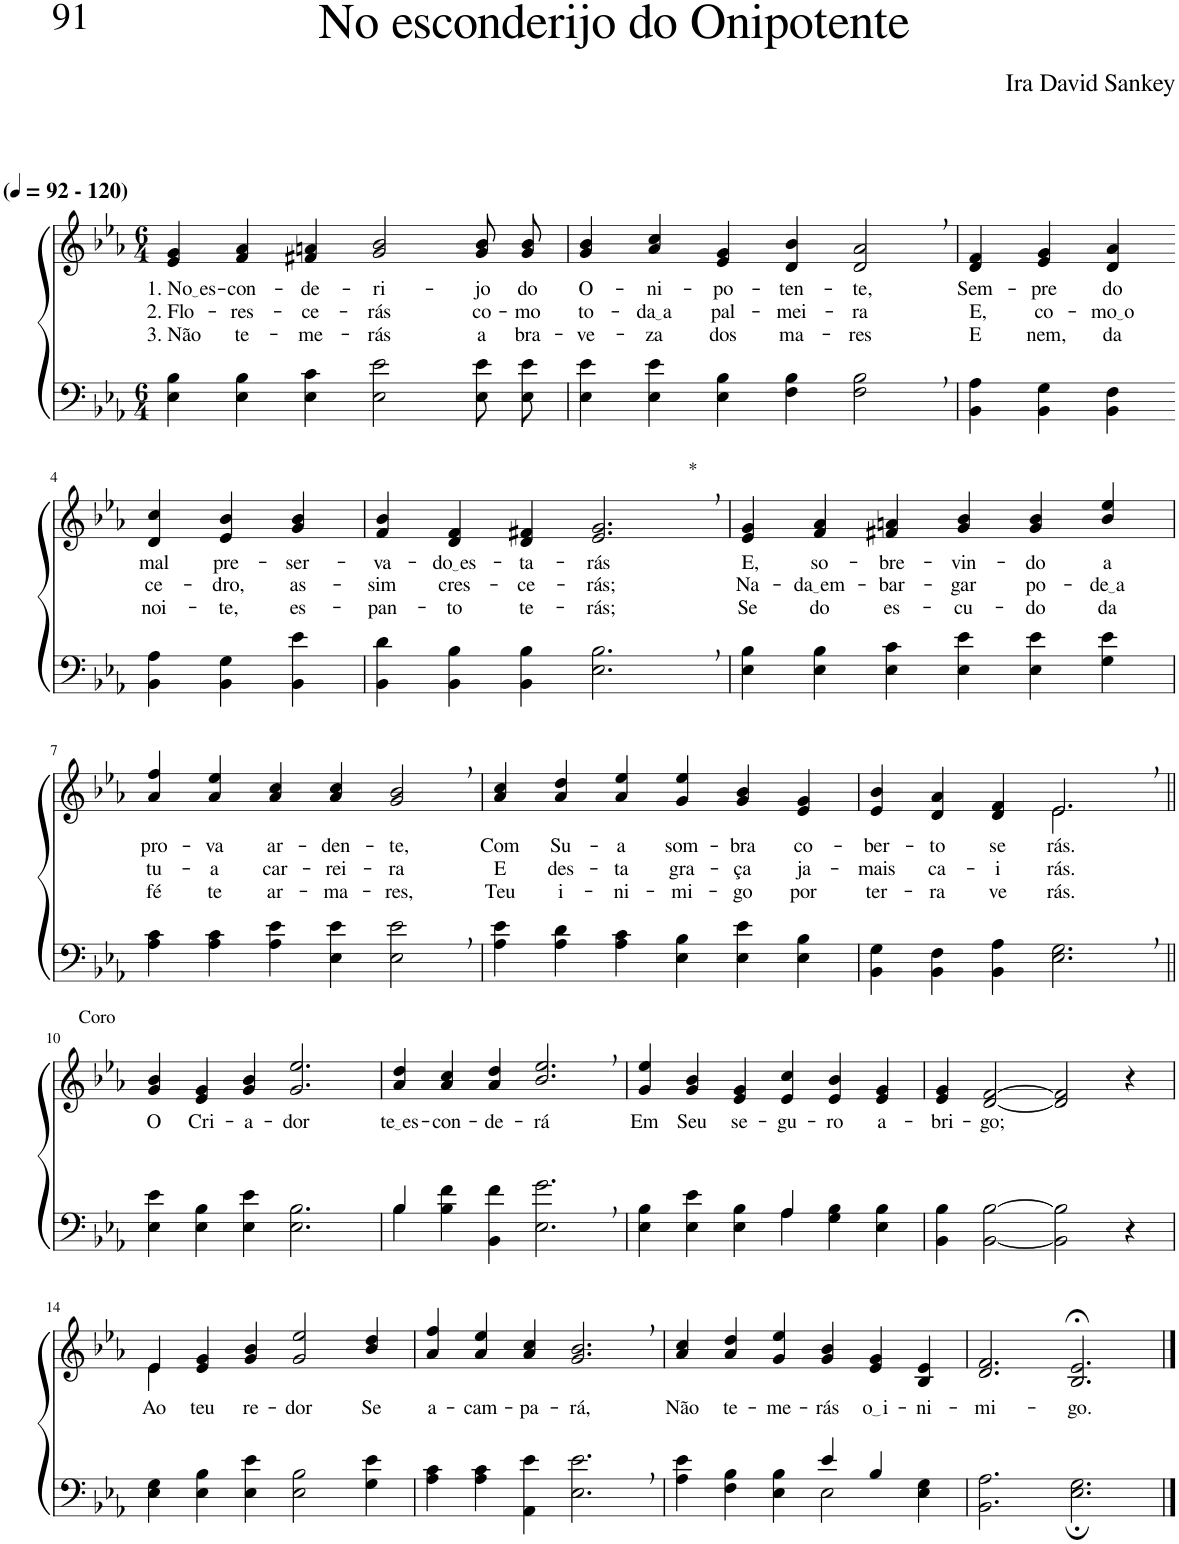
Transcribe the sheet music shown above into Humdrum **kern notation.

**kern	**kern	**text	**text	**text
*part2	*part1	*part1	*part1	*part1
*staff2	*staff1	*staff1	*staff1	*staff1
*I"Parte III e IV	*I"Parte I e II	*	*	*
*clefF4	*clefG2	*	*	*
*Trd1c2	*Trd1c2	*	*	*
*k[b-e-a-]	*k[b-e-a-]	*	*	*
*M6/4	*M6/4	*	*	*
*MM92	*MM92	*	*	*
=1	=1	=1	=1	=1
!	!LO:TX:a:B:t=(	!	!	!
!	!LO:TX:a:B:t=- 120)	!	!	!
!	!	!LO:LY:b	!LO:LY:b	!LO:LY:b
4E-\ 4B-\	4e-/ 4g/	1. No es	2. Flo-	3. Não
!	!	!LO:LY:b	!LO:LY:b	!LO:LY:b
4E-\ 4B-\	4f/ 4a-/	-con-	-res-	te-
!	!	!LO:LY:b	!LO:LY:b	!LO:LY:b
4E-\ 4c\	4f#X/ 4an/	-de-	-ce-	-me-
!	!	!LO:LY:b	!LO:LY:b	!LO:LY:b
2E-\ 2e-\	2g/ 2b-/	-ri-	-rás	-rás
!	!	!LO:LY:b	!LO:LY:b	!LO:LY:b
8E-\ 8e-\L	8g/ 8b-/L	-jo	co-	a
!	!	!LO:LY:b	!LO:LY:b	!LO:LY:b
8E-\ 8e-\J	8g/ 8b-/J	do	-mo	bra-
=2	=2	=2	=2	=2
!	!	!LO:LY:b	!LO:LY:b	!LO:LY:b
4E-\ 4e-\	4g/ 4b-/	O-	to-	-ve-
!	!	!LO:LY:b	!LO:LY:b	!LO:LY:b
4E-\ 4e-\	4a-/ 4cc/	-ni-	da a	-za
!	!	!LO:LY:b	!LO:LY:b	!LO:LY:b
4E-\ 4B-\	4e-/ 4g/	-po-	pal-	dos
!	!	!LO:LY:b	!LO:LY:b	!LO:LY:b
4F\ 4B-\	4d/ 4b-/	-ten-	-mei-	ma-
!	!	!LO:LY:b	!LO:LY:b	!LO:LY:b
2F\, 2B-\,	2d/, 2a-/,	-te,	-ra	-res
=3	=3	=3	=3	=3
!	!	!LO:LY:b	!LO:LY:b	!LO:LY:b
4BB-\ 4A-\	4d/ 4f/	Sem-	E,	E
!	!	!LO:LY:b	!LO:LY:b	!LO:LY:b
4BB-\ 4G\	4e-/ 4g/	-pre	co-	nem,
!	!	!LO:LY:b	!LO:LY:b	!LO:LY:b
4BB-\ 4F\	4d/ 4a-/	do	mo o	da
!!LO:LB:g=z
=4-	=4-	=4-	=4-	=4-
!	!	!LO:LY:b	!LO:LY:b	!LO:LY:b
4BB-\ 4A-\	4d/ 4cc/	mal	ce-	noi-
!	!	!LO:LY:b	!LO:LY:b	!LO:LY:b
4BB-\ 4G\	4e-/ 4b-/	pre-	-dro,	-te,
!	!	!LO:LY:b	!LO:LY:b	!LO:LY:b
4BB-\ 4e-\	4g/ 4b-/	-ser-	as-	es-
=5	=5	=5	=5	=5
!	!	!LO:LY:b	!LO:LY:b	!LO:LY:b
4BB-\ 4d\	4f/ 4b-/	-va-	-sim	-pan-
!	!	!LO:LY:b	!LO:LY:b	!LO:LY:b
4BB-\ 4B-\	4d/ 4f/	do es	cres-	-to
!	!	!LO:LY:b	!LO:LY:b	!LO:LY:b
4BB-\ 4B-\	4d/ 4f#X/	-ta-	-ce-	te-
!	!LO:TX:a:t=*	!	!	!
!	!	!LO:LY:b	!LO:LY:b	!LO:LY:b
2.E-\, 2.B-\,	2.e-/, 2.g/,	-rás	-rás;	-rás;
=6	=6	=6	=6	=6
!	!	!LO:LY:b	!LO:LY:b	!LO:LY:b
4E-\ 4B-\	4e-/ 4g/	E,	Na-	Se
!	!	!LO:LY:b	!LO:LY:b	!LO:LY:b
4E-\ 4B-\	4f/ 4a-/	so-	da em	do
!	!	!LO:LY:b	!LO:LY:b	!LO:LY:b
4E-\ 4c\	4f#X/ 4an/	-bre-	-bar-	es-
!	!	!LO:LY:b	!LO:LY:b	!LO:LY:b
4E-\ 4e-\	4g/ 4b-/	-vin-	-gar	-cu-
!	!	!LO:LY:b	!LO:LY:b	!LO:LY:b
4E-\ 4e-\	4g/ 4b-/	-do	po-	-do
!	!	!LO:LY:b	!LO:LY:b	!LO:LY:b
4G\ 4e-\	4b-/ 4ee-/	a	de a	da
!!LO:LB:g=z
=7	=7	=7	=7	=7
!	!	!LO:LY:b	!LO:LY:b	!LO:LY:b
4A-\ 4c\	4a-/ 4ff/	pro-	tu-	fé
!	!	!LO:LY:b	!LO:LY:b	!LO:LY:b
4A-\ 4c\	4a-/ 4ee-/	-va	-a	te
!	!	!LO:LY:b	!LO:LY:b	!LO:LY:b
4A-\ 4e-\	4a-/ 4cc/	ar-	car-	ar-
!	!	!LO:LY:b	!LO:LY:b	!LO:LY:b
4E-\ 4e-\	4a-/ 4cc/	-den-	-rei-	-ma-
!	!	!LO:LY:b	!LO:LY:b	!LO:LY:b
2E-\, 2e-\,	2g/, 2b-/,	-te,	-ra	-res,
=8	=8	=8	=8	=8
!	!	!LO:LY:b	!LO:LY:b	!LO:LY:b
4A-\ 4e-\	4a-/ 4cc/	Com	E	Teu
!	!	!LO:LY:b	!LO:LY:b	!LO:LY:b
4A-\ 4d\	4a-/ 4dd/	Su-	des-	i-
!	!	!LO:LY:b	!LO:LY:b	!LO:LY:b
4A-\ 4c\	4a-/ 4ee-/	-a	-ta	-ni-
!	!	!LO:LY:b	!LO:LY:b	!LO:LY:b
4E-\ 4B-\	4g/ 4ee-/	som-	gra-	-mi-
!	!	!LO:LY:b	!LO:LY:b	!LO:LY:b
4E-\ 4e-\	4g/ 4b-/	-bra	-ça	-go
!	!	!LO:LY:b	!LO:LY:b	!LO:LY:b
4E-\ 4B-\	4e-/ 4g/	co-	ja-	por
=9	=9	=9	=9	=9
!	!	!LO:LY:b	!LO:LY:b	!LO:LY:b
*	*^	*	*	*
4BB-\ 4G\	4e-/ 4b-/	2.ryy	-ber-	-mais	ter-
!	!	!	!LO:LY:b	!LO:LY:b	!LO:LY:b
4BB-\ 4F\	4d/ 4a-/	.	-to	ca-	-ra
!	!	!	!LO:LY:b	!LO:LY:b	!LO:LY:b
4BB-\ 4A-\	4d/ 4f/	.	se-	-i-	ve-
!	!	!	!LO:LY:b	!LO:LY:b	!LO:LY:b
2.E-\, 2.G\,	2.e-,/	2.e-\	-rás.	-rás.	-rás.
!!LO:LB:g=z
=10||	=10||	=10||	=10||	=10||	=10||
!	!LO:TX:a:t=Coro	!	!	!	!
!	!	!	!LO:LY:b	!	!
*	*v	*v	*	*	*
4E-\ 4e-\	4g/ 4b-/	O	.	.
!	!	!LO:LY:b	!	!
4E-\ 4B-\	4e-/ 4g/	Cri-	.	.
!	!	!LO:LY:b	!	!
4E-\ 4e-\	4g/ 4b-/	-a-	.	.
!	!	!LO:LY:b	!	!
2.E-\ 2.B-\	2.g/ 2.ee-/	-dor	.	.
=11	=11	=11	=11	=11
*^	*	*	*	*
!	!	!	!LO:LY:b	!	!
4B-\	4B-/	4a-/ 4dd/	te es	.	.
!	!	!	!LO:LY:b	!	!
4B-\ 4f\	1ryy	4a-/ 4cc/	-con-	.	.
!	!	!	!LO:LY:b	!	!
4BB-\ 4f\	.	4a-/ 4dd/	-de-	.	.
!	!	!	!LO:LY:b	!	!
2.E-\, 2.g\,	.	2.b-/, 2.ee-/,	-rá	.	.
.	4ryy	.	.	.	.
=12	=12	=12	=12	=12	=12
!	!	!	!LO:LY:b	!	!
2.ryy	4E-\ 4B-\	4g/ 4ee-/	Em	.	.
!	!	!	!LO:LY:b	!	!
.	4E-\ 4e-\	4g/ 4b-/	Seu	.	.
!	!	!	!LO:LY:b	!	!
.	4E-\ 4B-\	4e-/ 4g/	se-	.	.
!	!	!	!LO:LY:b	!	!
4A-/	4A-\	4e-/ 4cc/	-gu-	.	.
!	!	!	!LO:LY:b	!	!
2ryy	4G\ 4B-\	4e-/ 4b-/	-ro	.	.
!	!	!	!LO:LY:b	!	!
.	4E-\ 4B-\	4e-/ 4g/	a-	.	.
=13	=13	=13	=13	=13	=13
!	!	!	!LO:LY:b	!	!
*v	*v	*	*	*	*
4BB-\ 4B-\	4e-/ 4g/	-bri-	.	.
!	!	!LO:LY:b	!	!
[2BB-\ [2B-\	[2d/ [2f/	-go;	.	.
2BB-\] 2B-\]	2d/] 2f/]	.	.	.
4r	4r	.	.	.
!!LO:LB:g=z
=14	=14	=14	=14	=14
*	*^	*	*	*
!	!	!	!LO:LY:b	!	!
4E-\ 4G\	4e-/	4e-\	Ao	.	.
!	!	!	!LO:LY:b	!	!
4E-\ 4B-\	4e-/ 4g/	1ryy	teu	.	.
!	!	!	!LO:LY:b	!	!
4E-\ 4e-\	4g/ 4b-/	.	re-	.	.
!	!	!	!LO:LY:b	!	!
2E-\ 2B-\	2g/ 2ee-/	.	-dor	.	.
!	!	!	!LO:LY:b	!	!
4G\ 4e-\	4b-/ 4dd/	4ryy	Se	.	.
=15	=15	=15	=15	=15	=15
!	!	!	!LO:LY:b	!	!
*	*v	*v	*	*	*
4A-\ 4c\	4a-/ 4ff/	a-	.	.
!	!	!LO:LY:b	!	!
4A-\ 4c\	4a-/ 4ee-/	-cam-	.	.
!	!	!LO:LY:b	!	!
4AA-\ 4e-\	4a-/ 4cc/	-pa-	.	.
!	!	!LO:LY:b	!	!
2.E-\, 2.e-\,	2.g/, 2.b-/,	-rá,	.	.
=16	=16	=16	=16	=16
*^	*	*	*	*
!	!	!	!LO:LY:b	!	!
2.ryy	4A-\ 4e-\	4a-/ 4cc/	Não	.	.
!	!	!	!LO:LY:b	!	!
.	4F\ 4B-\	4a-/ 4dd/	te-	.	.
!	!	!	!LO:LY:b	!	!
.	4E-\ 4B-\	4g/ 4ee-/	-me-	.	.
!	!	!	!LO:LY:b	!	!
4e-/	2E-\	4g/ 4b-/	-rás	.	.
!	!	!	!LO:LY:b	!	!
4B-/	.	4e-/ 4g/	o i	.	.
!	!	!	!LO:LY:b	!	!
4ryy	4E-\ 4G\	4B-/ 4e-/	-ni-	.	.
=17	=17	=17	=17	=17	=17
!	!	!	!LO:LY:b	!	!
*v	*v	*	*	*	*
2.BB-\ 2.A-\	2.d/ 2.f/	-mi-	.	.
!	!	!LO:LY:b	!	!
2.E-\; 2.G\;	2.B-/;< 2.e-/;<	-go.	.	.
==	==	==	==	==
*-	*-	*-	*-	*-
